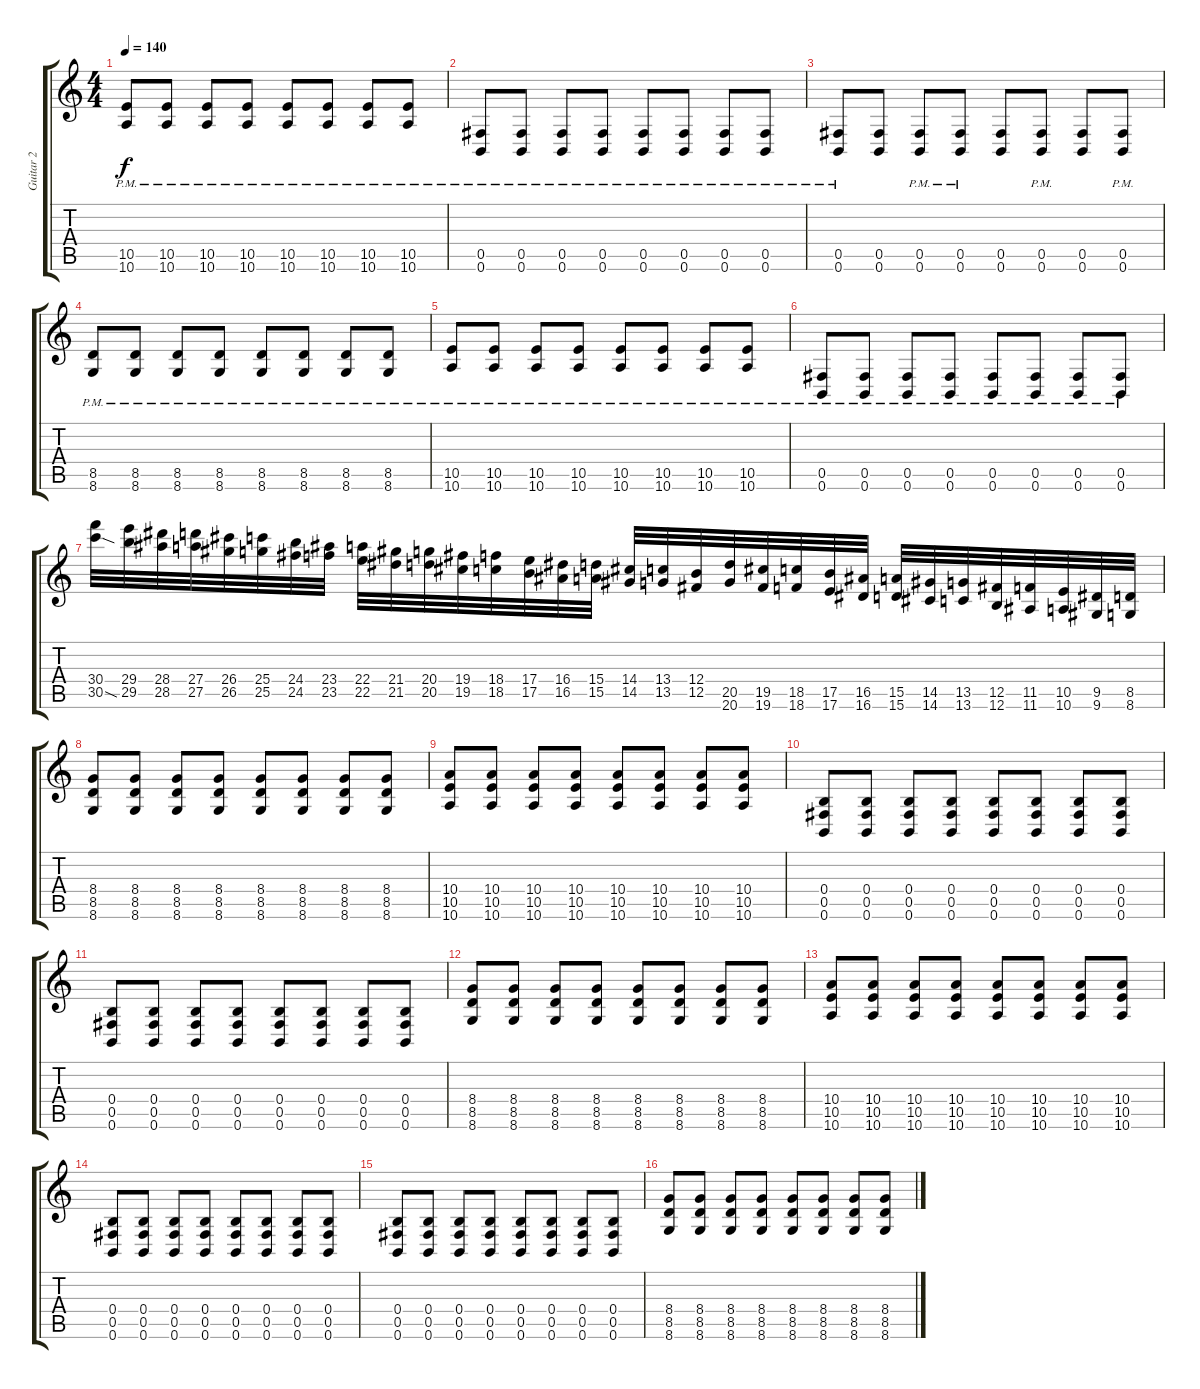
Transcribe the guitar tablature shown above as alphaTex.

\track ("Guitar 2" "Guitar 2") {instrument distortionguitar}
\staff {score tabs}
\tuning (Db4 Ab3 E3 B2 Gb2 B1) {hide}
\ts (4 4)
\tempo 140
\clef g2
\ks c
(10.5{pm} 10.6{pm}).8{dy f} (10.5{pm} 10.6{pm}).8 (10.5{pm} 10.6{pm}).8 (10.5{pm} 10.6{pm}).8 (10.5{pm} 10.6{pm}).8 (10.5{pm} 10.6{pm}).8 (10.5{pm} 10.6{pm}).8 (10.5{pm} 10.6{pm}).8 |
(0.5{pm} 0.6{pm}).8 (0.5{pm} 0.6{pm}).8 (0.5{pm} 0.6{pm}).8 (0.5{pm} 0.6{pm}).8 (0.5{pm} 0.6{pm}).8 (0.5{pm} 0.6{pm}).8 (0.5{pm} 0.6{pm}).8 (0.5{pm} 0.6{pm}).8 |
(0.5{pm} 0.6{pm}).8 (0.5 0.6).8 (0.5{pm} 0.6{pm}).8 (0.5{pm} 0.6{pm}).8 (0.5 0.6).8 (0.5{pm} 0.6{pm}).8 (0.5 0.6).8 (0.5{pm} 0.6{pm}).8 |
(8.5{pm} 8.6{pm}).8 (8.5{pm} 8.6{pm}).8 (8.5{pm} 8.6{pm}).8 (8.5{pm} 8.6{pm}).8 (8.5{pm} 8.6{pm}).8 (8.5{pm} 8.6{pm}).8 (8.5{pm} 8.6{pm}).8 (8.5{pm} 8.6{pm}).8 |
(10.5{pm} 10.6{pm}).8 (10.5{pm} 10.6{pm}).8 (10.5{pm} 10.6{pm}).8 (10.5{pm} 10.6{pm}).8 (10.5{pm} 10.6{pm}).8 (10.5{pm} 10.6{pm}).8 (10.5{pm} 10.6{pm}).8 (10.5{pm} 10.6{pm}).8 |
(0.5{pm} 0.6{pm}).8 (0.5{pm} 0.6{pm}).8 (0.5{pm} 0.6{pm}).8 (0.5{pm} 0.6{pm}).8 (0.5{pm} 0.6{pm}).8 (0.5{pm} 0.6{pm}).8 (0.5{pm} 0.6{pm}).8 (0.5{pm} 0.6{pm}).8 |
(30.4 30.5{sod}).32{instrument guitarfretnoise} (29.4 29.5).32 (28.4 28.5).32 (27.4 27.5).32 (26.4 26.5).32 (25.4 25.5).32 (24.4 24.5).32 (23.4 23.5).32 (22.4 22.5).32 (21.4 21.5).32 (20.4 20.5).32 (19.4 19.5).32 (18.4 18.5).32 (17.4 17.5).32 (16.4 16.5).32 (15.4 15.5).32 (14.4 14.5).32 (13.4 13.5).32 (12.4 12.5).32 (20.5 20.6).32 (19.5 19.6).32 (18.5 18.6).32 (17.5 17.6).32 (16.5 16.6).32 (15.5 15.6).32 (14.5 14.6).32 (13.5 13.6).32 (12.5 12.6).32 (11.5 11.6).32 (10.5 10.6).32 (9.5 9.6).32 (8.5 8.6).32 |
(8.4 8.5 8.6).8{instrument distortionguitar} (8.4 8.5 8.6).8 (8.4 8.5 8.6).8 (8.4 8.5 8.6).8 (8.4 8.5 8.6).8 (8.4 8.5 8.6).8 (8.4 8.5 8.6).8 (8.4 8.5 8.6).8 |
(10.4 10.5 10.6).8 (10.4 10.5 10.6).8 (10.4 10.5 10.6).8 (10.4 10.5 10.6).8 (10.4 10.5 10.6).8 (10.4 10.5 10.6).8 (10.4 10.5 10.6).8 (10.4 10.5 10.6).8 |
(0.4 0.5 0.6).8 (0.4 0.5 0.6).8 (0.4 0.5 0.6).8 (0.4 0.5 0.6).8 (0.4 0.5 0.6).8 (0.4 0.5 0.6).8 (0.4 0.5 0.6).8 (0.4 0.5 0.6).8 |
(0.4 0.5 0.6).8 (0.4 0.5 0.6).8 (0.4 0.5 0.6).8 (0.4 0.5 0.6).8 (0.4 0.5 0.6).8 (0.4 0.5 0.6).8 (0.4 0.5 0.6).8 (0.4 0.5 0.6).8 |
(8.4 8.5 8.6).8 (8.4 8.5 8.6).8 (8.4 8.5 8.6).8 (8.4 8.5 8.6).8 (8.4 8.5 8.6).8 (8.4 8.5 8.6).8 (8.4 8.5 8.6).8 (8.4 8.5 8.6).8 |
(10.4 10.5 10.6).8 (10.4 10.5 10.6).8 (10.4 10.5 10.6).8 (10.4 10.5 10.6).8 (10.4 10.5 10.6).8 (10.4 10.5 10.6).8 (10.4 10.5 10.6).8 (10.4 10.5 10.6).8 |
(0.4 0.5 0.6).8 (0.4 0.5 0.6).8 (0.4 0.5 0.6).8 (0.4 0.5 0.6).8 (0.4 0.5 0.6).8 (0.4 0.5 0.6).8 (0.4 0.5 0.6).8 (0.4 0.5 0.6).8 |
(0.4 0.5 0.6).8 (0.4 0.5 0.6).8 (0.4 0.5 0.6).8 (0.4 0.5 0.6).8 (0.4 0.5 0.6).8 (0.4 0.5 0.6).8 (0.4 0.5 0.6).8 (0.4 0.5 0.6).8 |
(8.4 8.5 8.6).8 (8.4 8.5 8.6).8 (8.4 8.5 8.6).8 (8.4 8.5 8.6).8 (8.4 8.5 8.6).8 (8.4 8.5 8.6).8 (8.4 8.5 8.6).8 (8.4 8.5 8.6).8
